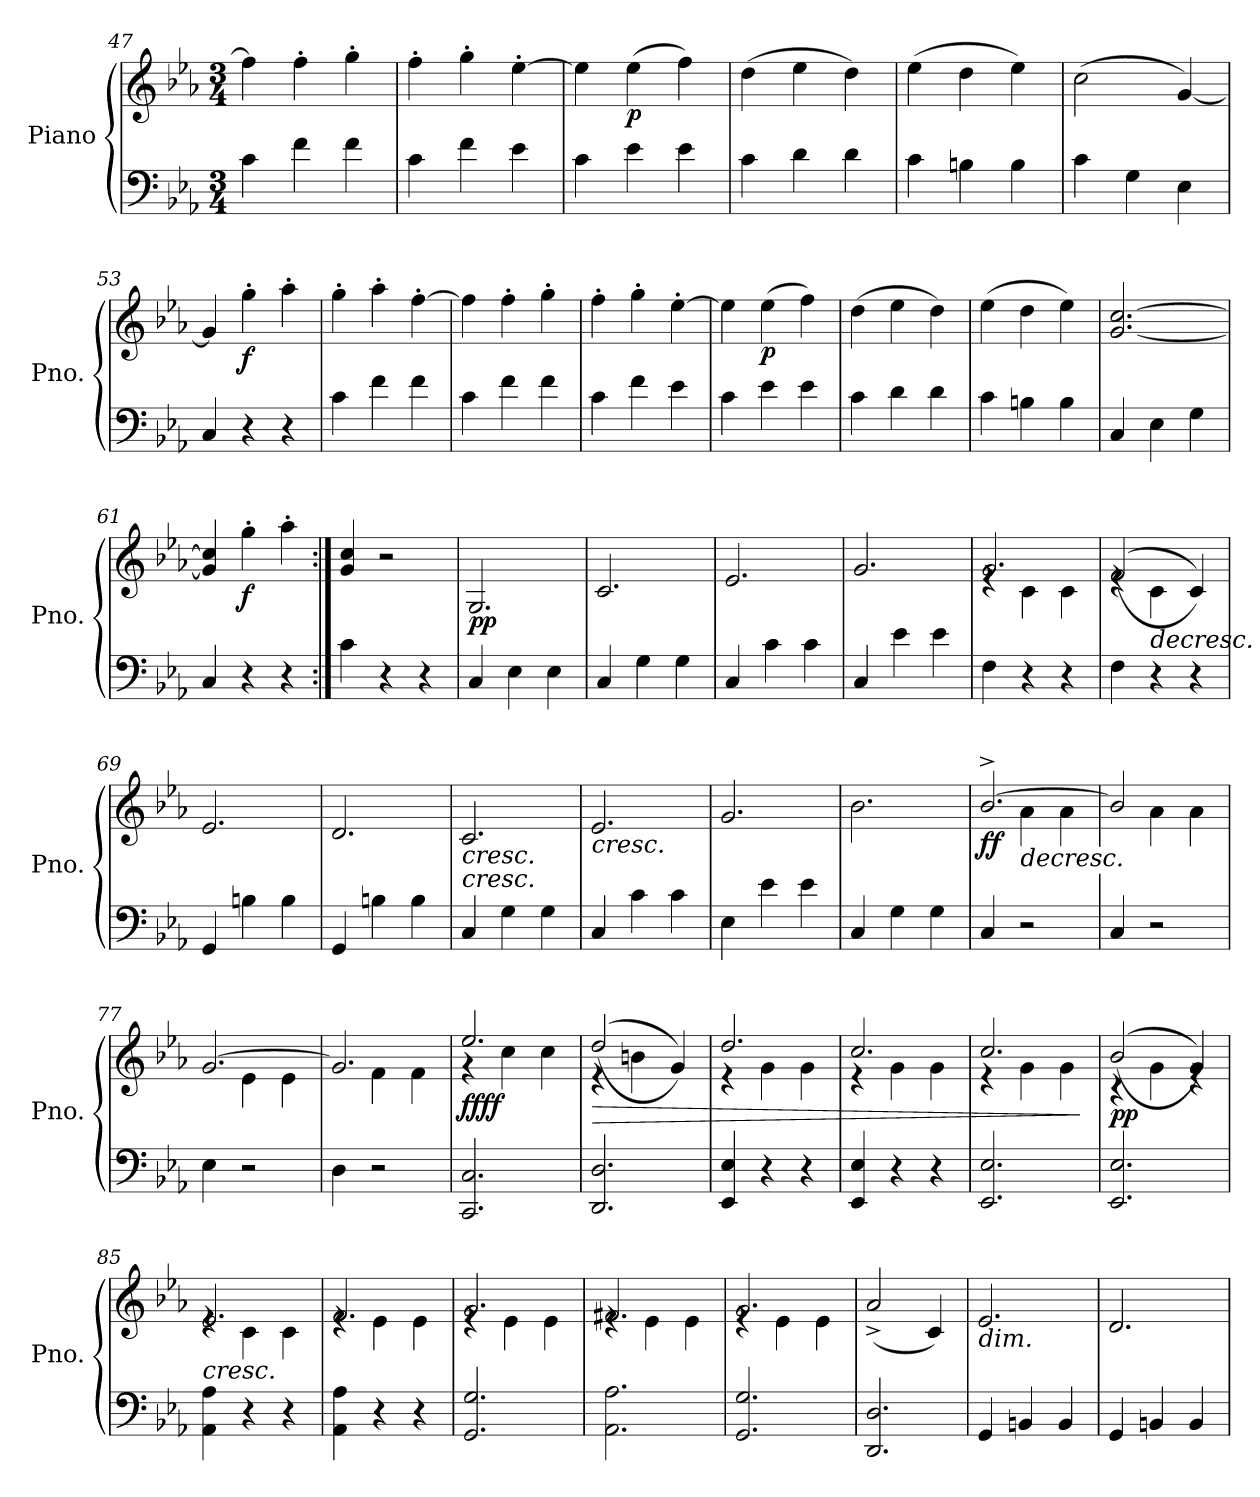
**kern	**kern	**dynam
*part1	*part1	*part1
*staff2	*staff1	*staff1/2
*I"Piano	*	*
*I'Pno.	*	*
*clefF4	*clefG2	*
*k[b-e-a-]	*k[b-e-a-]	*
*M3/4	*M3/4	*
=47	=47	=47
4c\	4ff\]	.
4f\	4ff'\	.
4f\	4gg'\	.
=48	=48	=48
4c\	4ff'\	.
4f\	4gg'\	.
4e-\	[4ee-'\	.
=49	=49	=49
4c\	4ee-\]	.
!	!	!LO:DY:b
4e-\	(>4ee-\	p
4e-\	4ff\)	.
=50	=50	=50
4c\	(>4dd\	.
4d\	4ee-\	.
4d\	4dd\)	.
=51	=51	=51
4c\	(>4ee-\	.
4Bn\	4dd\	.
4B\	4ee-\)	.
=52	=52	=52
4c\	(>2cc\	.
4G\	.	.
4E-\	[4g/)	.
=53	=53	=53
4C/	4g/]	.
!	!	!LO:DY:b
4r	4gg'\	f
4r	4aa-'\	.
!!LO:LB:g=z
=54	=54	=54
4c\	4gg'\	.
4f\	4aa-'\	.
4f\	[4ff'\	.
=55	=55	=55
4c\	4ff\]	.
4f\	4ff'\	.
4f\	4gg'\	.
=56	=56	=56
4c\	4ff'\	.
4f\	4gg'\	.
4e-\	[4ee-'\	.
=57	=57	=57
4c\	4ee-\]	.
!	!	!LO:DY:b
4e-\	(>4ee-\	p
4e-\	4ff\)	.
=58	=58	=58
4c\	(>4dd\	.
4d\	4ee-\	.
4d\	4dd\)	.
=59	=59	=59
4c\	(>4ee-\	.
4Bn\	4dd\	.
4B\	4ee-\)	.
=60	=60	=60
4C/	[2.g/ [2.cc/	.
4E-\	.	.
4G\	.	.
=61	=61	=61
4C/	4g/] 4cc/]	.
!	!	!LO:DY:b
4r	4gg'\	f
4r	4aa-'\	.
=62:|!	=62:|!	=62:|!
4c\	4g/ 4cc/	.
4r	2r	.
4r	.	.
!!LO:LB:g=z
=63	=63	=63
!	!	!LO:DY:b
!	!	!LO:DY:n=1:b
4C/	2.G/	p p
4E-\	.	.
4E-\	.	.
=64	=64	=64
4C/	2.c/	.
4G\	.	.
4G\	.	.
=65	=65	=65
4C/	2.e-/	.
4c\	.	.
4c\	.	.
=66	=66	=66
4C/	2.g/	.
4e-\	.	.
4e-\	.	.
=67	=67	=67
*	*^	*
4F\	2.g/	4re	.
4r	.	4c\	.
4r	.	4c\	.
=68	=68	=68	=68
4F\	(>(>2f/	4re	.
!	!	!	!LO:HP:b
4r	.	4c\	>
4r	4c/))	4ryy	.
*	*v	*v	*
=69	=69	=69
4GG/	2.e-/	.
4Bn\	.	.
4B\	.	.
=70	=70	=70
4GG/	2.d/	.
4Bn\	.	.
4B\	.	.
!!LO:LB:g=z
=71	=71	=71
!	!LO:TX:b:i:t=cresc.	!
!	!LO:TX:b:i:t=cresc.	!
4C/	2.c/	.
4G\	.	.
4G\	.	.
=72	=72	=72
!	!	!LO:HP:b
4C/	2.e-/	<
4c\	.	.
4c\	.	.
=73	=73	=73
4E-\	2.g/	.
4e-\	.	.
4e-\	.	.
.	.	]
=74	=74	=74
4C/	2.b-\	.
4G\	.	.
4G\	.	.
=75	=75	=75
*	*^	*
!	!	!	!LO:DY:b
!	!	!	!LO:DY:n=1:b
4C/	[2.b-^/	4ryy	f f
!	!	!	!LO:HP:b
2r	.	4a-\	>
.	.	4a-\	.
=76	=76	=76	=76
4C/	2b-/]	4ryy	.
2r	.	4a-\	.
.	4ryy	4a-\	[
=77	=77	=77	=77
4E-\	[2.g/	4ryy	.
2r	.	4e-\	.
.	.	4e-\	.
=78	=78	=78	=78
4D\	2.g/]	4ryy	.
2r	.	4f\	.
.	.	4f\	.
!!LO:LB:g=z	!!
=79	=79	=79	=79
!	!	!	!LO:DY:b
!	!	!	!LO:DY:n=1:b
2.CC/ 2.C/	2.ee-/	4r	ff ff
.	.	4cc\	.
.	.	4cc\	.
=80	=80	=80	=80
!	!	!	!LO:HP:b
2.DD/ 2.D/	(>(>2dd/	4r	>
.	.	4bn\	.
.	4g/))	4ryy	.
=81	=81	=81	=81
4EE-/ 4E-/	2.dd/	4r	.
4r	.	4g\	.
4r	.	4g\	.
=82	=82	=82	=82
4EE-/ 4E-/	2.cc/	4r	.
4r	.	4g\	.
4r	.	4g\	.
=83	=83	=83	=83
2.EE-/ 2.E-/	2.cc/	4r	.
.	.	4g\	.
.	.	4g\	.
*	*v	*v	*
.	.	]
=84	=84	=84
*	*^	*
!	!	!	!LO:DY:b
!	!	!	!LO:DY:n=1:b
2.EE-/ 2.E-/	(>(>2b-/	4r	p p
.	.	4g\	.
.	4g/))	4re	.
=85	=85	=85	=85
!	!LO:TX:b:i:t=cresc.	!	!
4AA-\ 4A-\	2.e-/	4re	.
4r	.	4c\	.
4r	.	4c\	.
=86	=86	=86	=86
4AA-\ 4A-\	2.f/	4re	.
4r	.	4e-\	.
4r	.	4e-\	.
!!LO:PB:g=z	!!
=87	=87	=87	=87
2.GG/ 2.G/	2.g/	4re	.
.	.	4e-\	.
.	.	4e-\	.
=88	=88	=88	=88
2.AA-\ 2.A-\	2.f#X/	4re	.
.	.	4e-\	.
.	.	4e-\	.
=89	=89	=89	=89
2.GG/ 2.G/	2.g/	4re	.
.	.	4e-\	]
.	.	4e-\	.
=90	=90	=90	=90
!	!	!	!LO:DY:a=2
!	!	!	!LO:DY:n=1:a=2
*	*v	*v	*
2.DD/ 2.D/	(<2a-^/	fz fz
.	4c/)	.
=91	=91	=91
!	!LO:TX:b:i:t=dim.	!
4GG/	2.e-/	.
4BBn/	.	.
4BB/	.	.
=92	=92	=92
4GG/	2.d/	.
4BBn/	.	.
4BB/	.	.
=	=	=
*-	*-	*-
